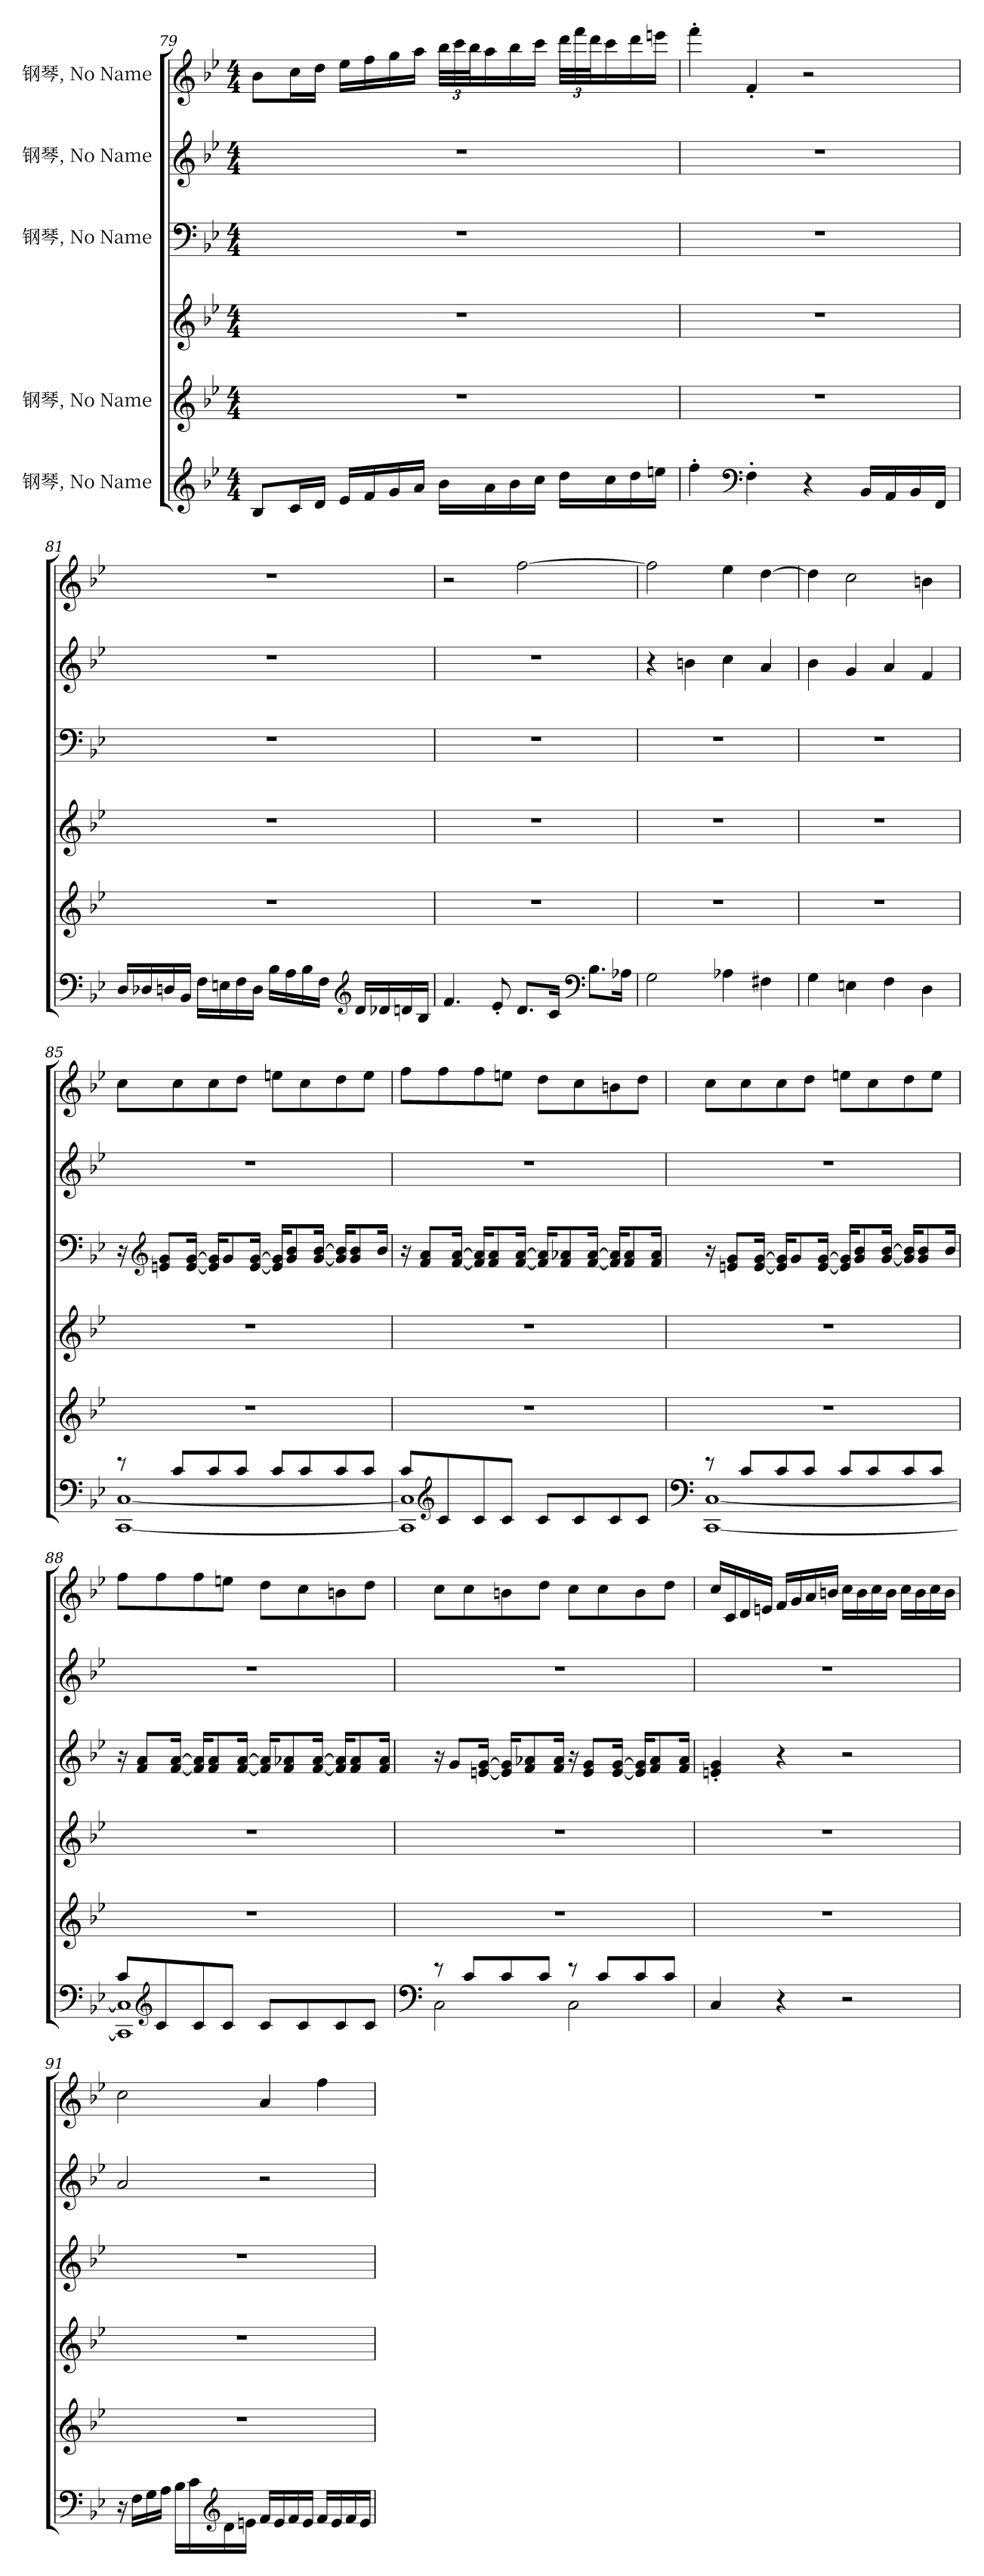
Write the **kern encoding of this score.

**kern	**kern	**kern	**kern	**kern	**kern
*part5	*part4	*part4	*part3	*part2	*part1
*staff6	*staff5	*staff4	*staff3	*staff2	*staff1
*I"钢琴, No Name	*I"钢琴, No Name	*	*I"钢琴, No Name	*I"钢琴, No Name	*I"钢琴, No Name
!!LO:PB:g=z
*clefG2	*clefG2	*clefG2	*clefF4	*clefG2	*clefG2
*k[b-e-]	*k[b-e-]	*k[b-e-]	*k[b-e-]	*k[b-e-]	*k[b-e-]
*M4/4	*M4/4	*M4/4	*M4/4	*M4/4	*M4/4
=79	=79	=79	=79	=79	=79
8B-/L	1r	1r	1r	1r	8b-\L
16c/L	.	.	.	.	16cc\L
16d/JJ	.	.	.	.	16dd\JJ
16e-/LL	.	.	.	.	16ee-\LL
16f/	.	.	.	.	16ff\
16g/	.	.	.	.	16gg\
16a/JJ	.	.	.	.	16aa\JJ
*	*	*	*	*	*Xbrackettup
16b-\LL	.	.	.	.	48bb-\LLL
.	.	.	.	.	48ccc\
.	.	.	.	.	48bb-\J
16a\	.	.	.	.	16aa\
16b-\	.	.	.	.	16bb-\
16cc\JJ	.	.	.	.	16ccc\JJ
16dd\LL	.	.	.	.	48ddd\LLL
.	.	.	.	.	48fff\
.	.	.	.	.	48ddd\J
16cc\	.	.	.	.	16ccc\
16dd\	.	.	.	.	16ddd\
*	*	*	*	*	*MM143
16een\JJ	.	.	.	.	16eeen\JJ
=80	=80	=80	=80	=80	=80
4ff'\	1r	1r	1r	1r	4fff'\
*clefF4	*	*	*	*	*
4F'\	.	.	.	.	4f'/
*	*	*	*	*	*MM120
4r	.	.	.	.	2r
16BB-/LL	.	.	.	.	.
16AA/	.	.	.	.	.
16BB-/	.	.	.	.	.
16FF/JJ	.	.	.	.	.
!!LO:LB:g=z
=81	=81	=81	=81	=81	=81
16D/LL	1r	1r	1r	1r	1r
16D-X/	.	.	.	.	.
16Dn/	.	.	.	.	.
16BB-/JJ	.	.	.	.	.
16F\LL	.	.	.	.	.
16En\	.	.	.	.	.
16F\	.	.	.	.	.
16D\JJ	.	.	.	.	.
16B-\LL	.	.	.	.	.
16A\	.	.	.	.	.
16B-\	.	.	.	.	.
16F\JJ	.	.	.	.	.
*clefG2	*	*	*	*	*
16d/LL	.	.	.	.	.
16d-X/	.	.	.	.	.
16dn/	.	.	.	.	.
16B-/JJ	.	.	.	.	.
=82	=82	=82	=82	=82	=82
4.f/	1r	1r	1r	1r	2r
8e-'/	.	.	.	.	.
8.d/L	.	.	.	.	[2ff\
16c/Jk	.	.	.	.	.
*clefF4	*	*	*	*	*
8.B-\L	.	.	.	.	.
16A-X\Jk	.	.	.	.	.
=83	=83	=83	=83	=83	=83
2G\	1r	1r	1r	4r	2ff\]
.	.	.	.	4bn\	.
4A-X\	.	.	.	4cc\	4ee-\
4F#X\	.	.	.	4a/	[4dd\
!!LO:PB:g=z
=84	=84	=84	=84	=84	=84
4G\	1r	1r	1r	4b-\	4dd\]
4En\	.	.	.	4g/	2cc\
4F\	.	.	.	4a/	.
4D\	.	.	.	4f/	4bn\
=85	=85	=85	=85	=85	=85
*	*	*	*	*	*MM145
*^	*	*	*	*	*
8r	[1CC [1C	1r	1r	16r	1r	8cc\L
*	*	*	*	*clefG2	*	*
.	.	.	.	8en/ 8g/L	.	.
8c/L	.	.	.	.	.	8cc\
.	.	.	.	[16e/ [16g/Jk	.	.
8c/	.	.	.	16e/] 16g/]KL	.	8cc\
.	.	.	.	8g/	.	.
8c/J	.	.	.	.	.	8dd\J
.	.	.	.	[16e/ [16g/Jk	.	.
8c/L	.	.	.	16e/] 16g/]KL	.	8een\L
.	.	.	.	8g/ 8b-/	.	.
8c/	.	.	.	.	.	8cc\
.	.	.	.	[16g/ [16b-/Jk	.	.
8c/	.	.	.	16g/] 16b-/]KL	.	8dd\
.	.	.	.	8g/ 8b-/	.	.
8c/J	.	.	.	.	.	8ee\J
.	.	.	.	16b-/Jk	.	.
=86	=86	=86	=86	=86	=86	=86
8c/L	1CC] 1C]	1r	1r	16r	1r	8ff\L
.	.	.	.	8f/ 8a/L	.	.
*clefG2	*	*	*	*	*	*
8c/	.	.	.	.	.	8ff\
.	.	.	.	[16f/ [16a/Jk	.	.
8c/	.	.	.	16f/] 16a/]KL	.	8ff\
.	.	.	.	8f/ 8a/	.	.
8c/J	.	.	.	.	.	8een\J
.	.	.	.	[16f/ [16a/Jk	.	.
8c/L	.	.	.	16f/] 16a/]KL	.	8dd\L
.	.	.	.	8f/ 8a-X/	.	.
8c/	.	.	.	.	.	8cc\
.	.	.	.	[16f/ [16a-/Jk	.	.
8c/	.	.	.	16f/] 16a-/]KL	.	8bn\
.	.	.	.	8f/ 8a-/	.	.
8c/J	.	.	.	.	.	8dd\J
.	.	.	.	16f/ 16a-/Jk	.	.
!!LO:LB:g=z
=87	=87	=87	=87	=87	=87	=87
*clefF4	*	*	*	*	*	*
*	*	*	*	*	*	*MM145
8r	[1CC [1C	1r	1r	16r	1r	8cc\L
.	.	.	.	8en/ 8g/L	.	.
8c/L	.	.	.	.	.	8cc\
.	.	.	.	[16e/ [16g/Jk	.	.
8c/	.	.	.	16e/] 16g/]KL	.	8cc\
.	.	.	.	8g/	.	.
8c/J	.	.	.	.	.	8dd\J
.	.	.	.	[16e/ [16g/Jk	.	.
8c/L	.	.	.	16e/] 16g/]KL	.	8een\L
.	.	.	.	8g/ 8b-/	.	.
8c/	.	.	.	.	.	8cc\
.	.	.	.	[16g/ [16b-/Jk	.	.
8c/	.	.	.	16g/] 16b-/]KL	.	8dd\
.	.	.	.	8g/ 8b-/	.	.
8c/J	.	.	.	.	.	8ee\J
.	.	.	.	16b-/Jk	.	.
=88	=88	=88	=88	=88	=88	=88
8c/L	1CC] 1C]	1r	1r	16r	1r	8ff\L
.	.	.	.	8f/ 8a/L	.	.
*clefG2	*	*	*	*	*	*
8c/	.	.	.	.	.	8ff\
.	.	.	.	[16f/ [16a/Jk	.	.
8c/	.	.	.	16f/] 16a/]KL	.	8ff\
.	.	.	.	8f/ 8a/	.	.
8c/J	.	.	.	.	.	8een\J
.	.	.	.	[16f/ [16a/Jk	.	.
8c/L	.	.	.	16f/] 16a/]KL	.	8dd\L
.	.	.	.	8f/ 8a-X/	.	.
8c/	.	.	.	.	.	8cc\
.	.	.	.	[16f/ [16a-/Jk	.	.
8c/	.	.	.	16f/] 16a-/]KL	.	8bn\
.	.	.	.	8f/ 8a-/	.	.
8c/J	.	.	.	.	.	8dd\J
.	.	.	.	16f/ 16a-/Jk	.	.
!!LO:PB:g=z
=89	=89	=89	=89	=89	=89	=89
*clefF4	*	*	*	*	*	*
*	*	*	*	*	*	*MM145
8r	2C\	1r	1r	16r	1r	8cc\L
.	.	.	.	8g/L	.	.
8c/L	.	.	.	.	.	8cc\
.	.	.	.	[16en/ [16g/Jk	.	.
8c/	.	.	.	16e/] 16g/]KL	.	8bn\
.	.	.	.	8f/ 8a-X/	.	.
8c/J	.	.	.	.	.	8dd\J
.	.	.	.	16f/ 16a-/Jk	.	.
8r	2C\	.	.	16r	.	8cc\L
.	.	.	.	8e/ 8g/L	.	.
8c/L	.	.	.	.	.	8cc\
.	.	.	.	[16e/ [16g/Jk	.	.
8c/	.	.	.	16e/] 16g/]KL	.	8b\
.	.	.	.	8f/ 8a-/	.	.
8c/J	.	.	.	.	.	8dd\J
.	.	.	.	16f/ 16a-/Jk	.	.
*v	*v	*	*	*	*	*
=90	=90	=90	=90	=90	=90
4C/	1r	1r	4en/' 4g/'	1r	16cc/LL
.	.	.	.	.	16c/
.	.	.	.	.	16d/
.	.	.	.	.	16en/JJ
4r	.	.	4r	.	16f/LL
.	.	.	.	.	16g/
.	.	.	.	.	16a/
.	.	.	.	.	16bn/JJ
2r	.	.	2r	.	16cc\LL
.	.	.	.	.	16b\
.	.	.	.	.	16cc\
.	.	.	.	.	16b\JJ
.	.	.	.	.	16cc\LL
.	.	.	.	.	16b\
*	*	*	*	*	*MM141
.	.	.	.	.	16cc\
*	*	*	*	*	*MM138
.	.	.	.	.	16b\JJ
!!LO:LB:g=z
=91	=91	=91	=91	=91	=91
*	*	*	*	*	*MM145
16r	1r	1r	1r	2a/	2cc\
16F\LL	.	.	.	.	.
16G\	.	.	.	.	.
16A\JJ	.	.	.	.	.
16B-\LL	.	.	.	.	.
16c\	.	.	.	.	.
*clefG2	*	*	*	*	*
16d\	.	.	.	.	.
16en\JJ	.	.	.	.	.
16f/LL	.	.	.	2r	4a/
16e/	.	.	.	.	.
16f/	.	.	.	.	.
16e/JJ	.	.	.	.	.
16f/LL	.	.	.	.	4ff\
16e/	.	.	.	.	.
16f/	.	.	.	.	.
16e/JJ	.	.	.	.	.
=	=	=	=	=	=
*-	*-	*-	*-	*-	*-
